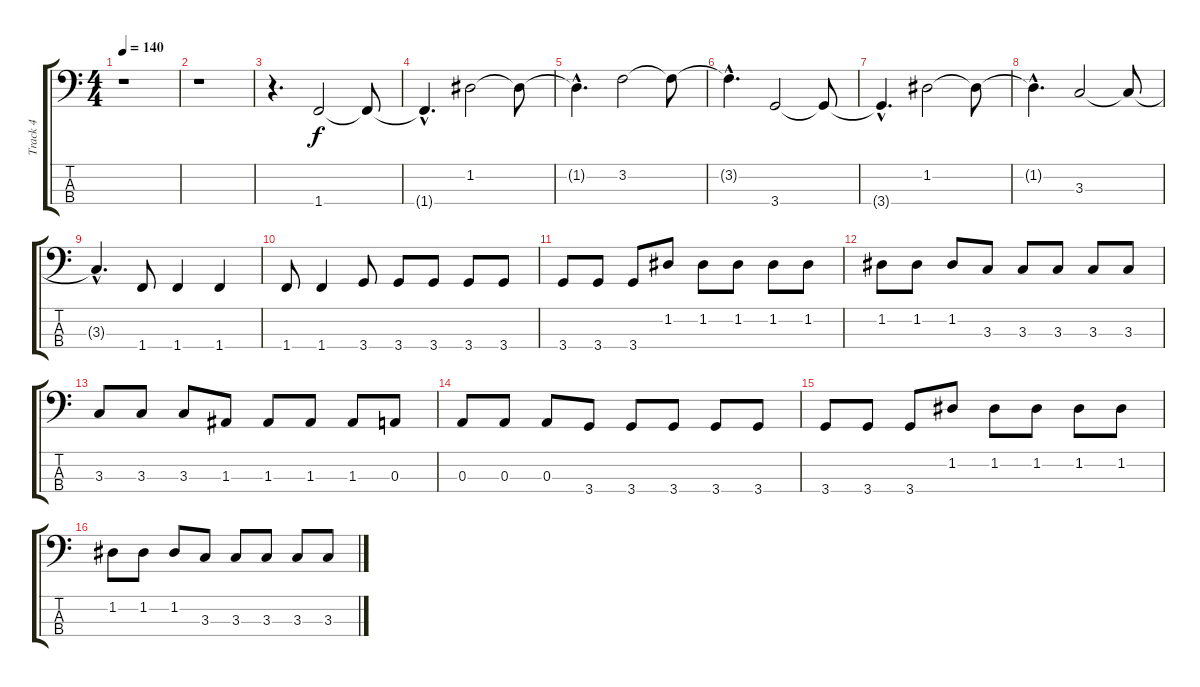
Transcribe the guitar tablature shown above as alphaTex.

\track ("Track 4" "Track 4") {instrument electricbasspick}
\staff {score tabs}
\tuning (G2 D2 A1 E1) {hide}
\ts (4 4)
\tempo 140
\clef f4
\ks c
r.1{dy f} |
r.1 |
r.4{d} 1.4.2 1.4{t}.8 |
1.4{hac t}.4{d} 1.2.2 1.2{t}.8 |
1.2{hac t}.4{d} 3.2.2 3.2{t}.8 |
3.2{hac t}.4{d} 3.4.2 3.4{t}.8 |
3.4{hac t}.4{d} 1.2.2 1.2{t}.8 |
1.2{hac t}.4{d} 3.3.2 3.3{t}.8 |
3.3{hac t}.4{d} 1.4.8 1.4.4 1.4.4 |
1.4.8 1.4.4 3.4.8 3.4.8 3.4.8 3.4.8 3.4.8 |
3.4.8 3.4.8 3.4.8 1.2.8 1.2.8 1.2.8 1.2.8 1.2.8 |
1.2.8 1.2.8 1.2.8 3.3.8 3.3.8 3.3.8 3.3.8 3.3.8 |
3.3.8 3.3.8 3.3.8 1.3.8 1.3.8 1.3.8 1.3.8 0.3.8 |
0.3.8 0.3.8 0.3.8 3.4.8 3.4.8 3.4.8 3.4.8 3.4.8 |
3.4.8 3.4.8 3.4.8 1.2.8 1.2.8 1.2.8 1.2.8 1.2.8 |
1.2.8 1.2.8 1.2.8 3.3.8 3.3.8 3.3.8 3.3.8 3.3.8
